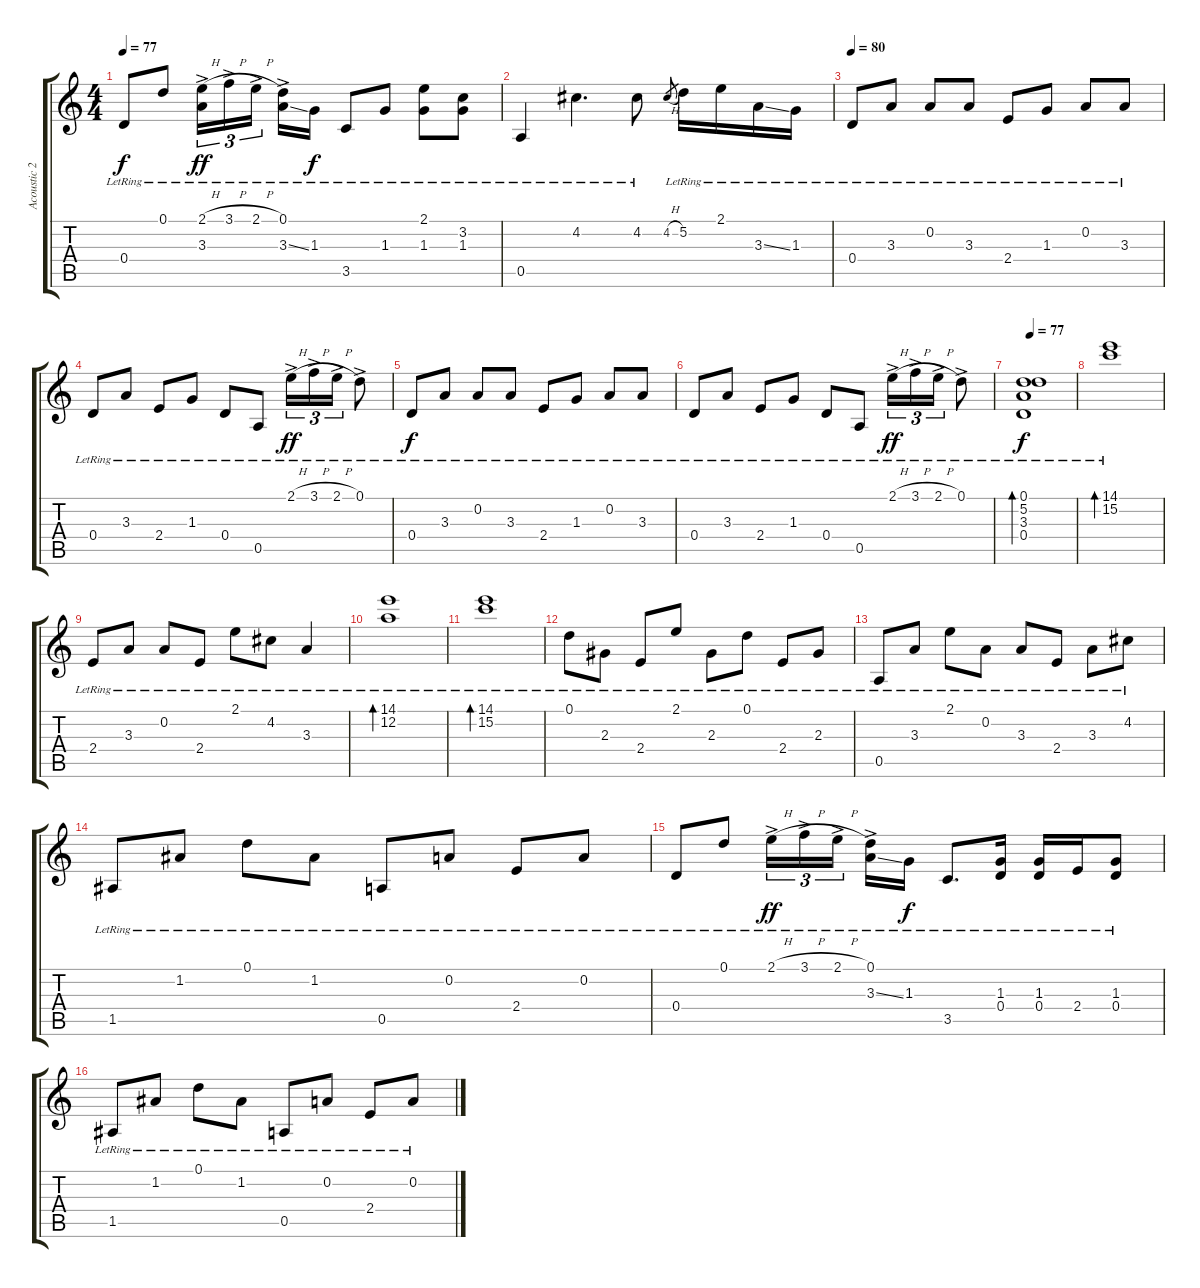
\track ("Acoustic 2" "Acoustic 2") {instrument acousticguitarsteel}
\staff {score tabs}
\tuning (D4 A3 Gb3 D3 A2 D2) {hide}
\ts (4 4)
\tempo 77
\clef g2
\ks c
0.4{lr}.8{dy f} 0.1{lr}.8 (2.1{h ac lr} 3.3{lr}).16{tu (3 2) dy ff} 3.1{h ac lr}.16{tu (3 2)} 2.1{h ac lr}.16{tu (3 2) beam splitsecondary} (0.1{ac lr} 3.3{ss lr}).16 1.3{lr}.16{dy f} 3.5{lr}.8 1.3{lr}.8 (2.1{lr} 1.3{lr}).8 (3.2{lr} 1.3{lr}).8 |
0.5{lr}.4 4.2{lr}.4{d} 4.2{lr}.8 4.2{h}.8{gr} 5.2{lr}.16 2.1{lr}.16 3.3{ss lr}.16 1.3{lr}.16 |
\tempo 80
0.4{lr}.8 3.3{lr}.8 0.2{lr}.8 3.3{lr}.8 2.4{lr}.8 1.3{lr}.8 0.2{lr}.8 3.3{lr}.8 |
0.4{lr}.8 3.3{lr}.8 2.4{lr}.8 1.3{lr}.8 0.4{lr}.8 0.5{lr}.8 2.1{h ac lr}.16{tu (3 2) dy ff} 3.1{h ac lr}.16{tu (3 2)} 2.1{h ac lr}.16{tu (3 2)} 0.1{ac lr}.8 |
0.4{lr}.8{dy f} 3.3{lr}.8 0.2{lr}.8 3.3{lr}.8 2.4{lr}.8 1.3{lr}.8 0.2{lr}.8 3.3{lr}.8 |
0.4{lr}.8 3.3{lr}.8 2.4{lr}.8 1.3{lr}.8 0.4{lr}.8 0.5{lr}.8 2.1{h ac lr}.16{tu (3 2) dy ff} 3.1{h ac lr}.16{tu (3 2)} 2.1{h ac lr}.16{tu (3 2)} 0.1{ac lr}.8 |
\tempo 77
(0.1{lr} 5.2{lr} 3.3{lr} 0.4{lr}).1{bd 120 dy f} |
(14.1{lr} 15.2{lr}).1{bd 240} |
2.4{lr}.8 3.3{lr}.8 0.2{lr}.8 2.4{lr}.8 2.1{lr}.8 4.2{lr}.8 3.3{lr}.4 |
(14.1{lr} 12.2{lr}).1{bd 240} |
(14.1{lr} 15.2{lr}).1{bd 240} |
0.1{lr}.8 2.3{lr}.8 2.4{lr}.8 2.1{lr}.8 2.3{lr}.8 0.1{lr}.8 2.4{lr}.8 2.3{lr}.8 |
0.5{lr}.8 3.3{lr}.8 2.1{lr}.8 0.2{lr}.8 3.3{lr}.8 2.4{lr}.8 3.3{lr}.8 4.2{lr}.8 |
1.5{lr}.8 1.2{lr}.8 0.1{lr}.8 1.2{lr}.8 0.5{lr}.8 0.2{lr}.8 2.4{lr}.8 0.2{lr}.8 |
0.4{lr}.8 0.1{lr}.8 2.1{h ac lr}.16{tu (3 2) dy ff} 3.1{h ac lr}.16{tu (3 2)} 2.1{h ac lr}.16{tu (3 2) beam splitsecondary} (0.1{ac lr} 3.3{ss lr}).16 1.3{lr}.16{dy f} 3.5{lr}.8{d} (1.3{lr} 0.4{lr}).16 (1.3{lr} 0.4{lr}).16 2.4{lr}.16 (1.3{lr} 0.4{lr}).8 |
1.5{lr}.8 1.2{lr}.8 0.1{lr}.8 1.2{lr}.8 0.5{lr}.8 0.2{lr}.8 2.4{lr}.8 0.2{lr}.8
